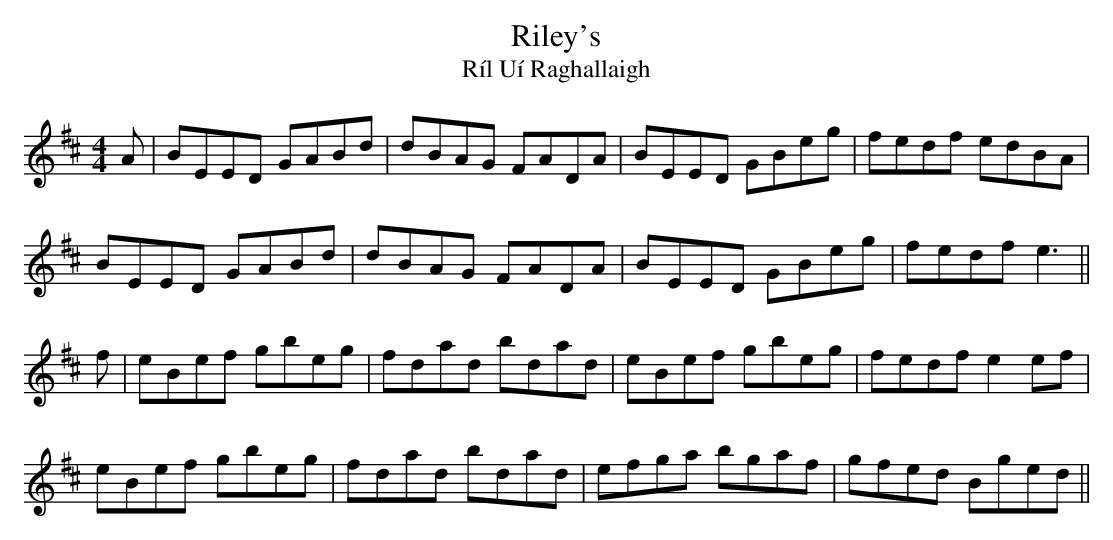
X:1
T: Riley's
T: R\'il U\'i Raghallaigh
L: 1/8
M: 4/4
K: Edor
A|BEED GABd|dBAG FADA|BEED GBeg|fedf edBA|
BEED GABd|dBAG FADA|BEED GBeg|fedf e3 ||
f|eBef gbeg|fdad bdad|eBef gbeg|fedf e2 ef|
eBef gbeg|fdad bdad|efga bgaf|gfed Bged ||
